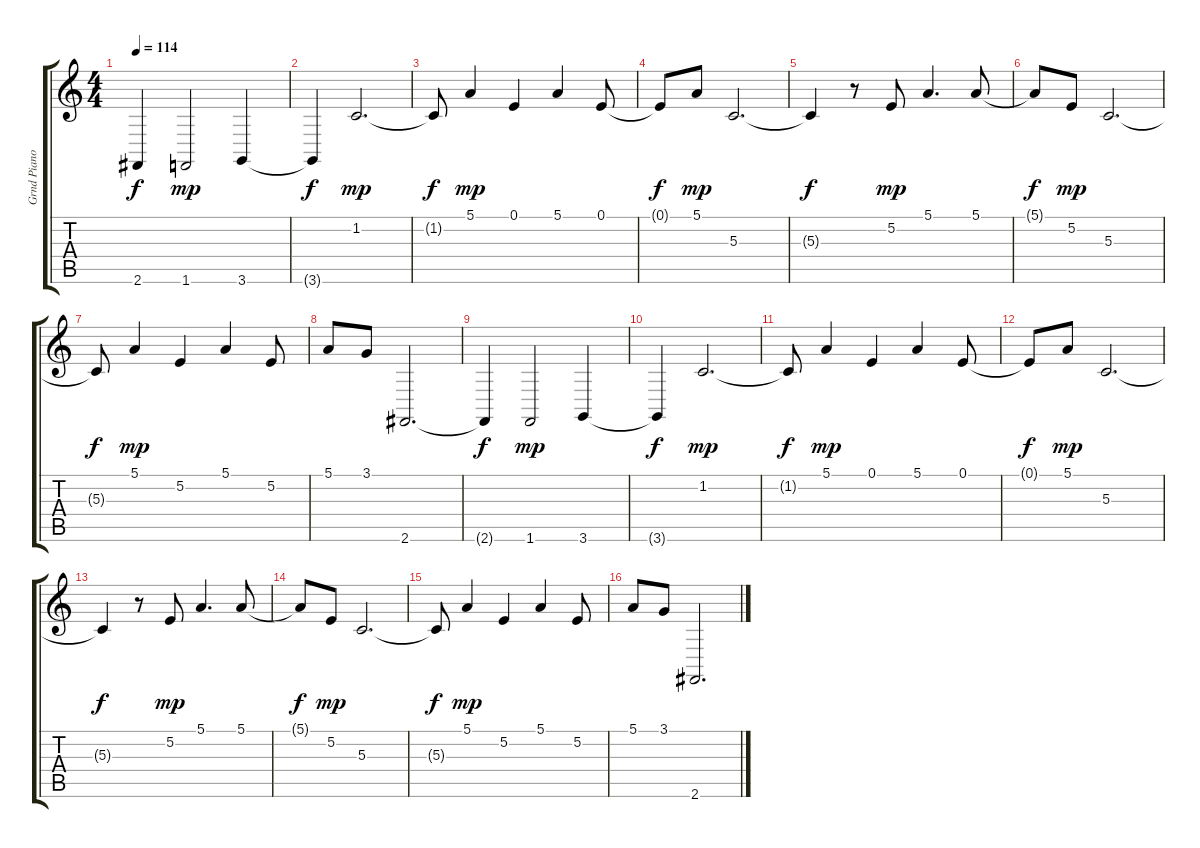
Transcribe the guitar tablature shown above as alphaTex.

\track ("Grnd Piano" "Grnd Piano") {instrument acousticgrandpiano}
\staff {score tabs}
\tuning (E4 B3 G3 D3 A2 E2) {hide}
\ts (4 4)
\tempo 114
\clef g2
\ks c
2.6{t}.4{dy f} 1.6.2{dy mp} 3.6.4 |
3.6{t}.4{dy f} 1.2.2{d dy mp} |
1.2{t}.8{dy f} 5.1.4{dy mp} 0.1.4 5.1.4 0.1.8 |
0.1{t}.8{dy f} 5.1.8{dy mp} 5.3.2{d} |
5.3{t}.4{dy f} r.8 5.2.8{dy mp} 5.1.4{d} 5.1.8 |
5.1{t}.8{dy f} 5.2.8{dy mp} 5.3.2{d} |
5.3{t}.8{dy f} 5.1.4{dy mp} 5.2.4 5.1.4 5.2.8 |
5.1.8 3.1.8 2.6.2{d} |
2.6{t}.4{dy f} 1.6.2{dy mp} 3.6.4 |
3.6{t}.4{dy f} 1.2.2{d dy mp} |
1.2{t}.8{dy f} 5.1.4{dy mp} 0.1.4 5.1.4 0.1.8 |
0.1{t}.8{dy f} 5.1.8{dy mp} 5.3.2{d} |
5.3{t}.4{dy f} r.8 5.2.8{dy mp} 5.1.4{d} 5.1.8 |
5.1{t}.8{dy f} 5.2.8{dy mp} 5.3.2{d} |
5.3{t}.8{dy f} 5.1.4{dy mp} 5.2.4 5.1.4 5.2.8 |
5.1.8 3.1.8 2.6.2{d}
